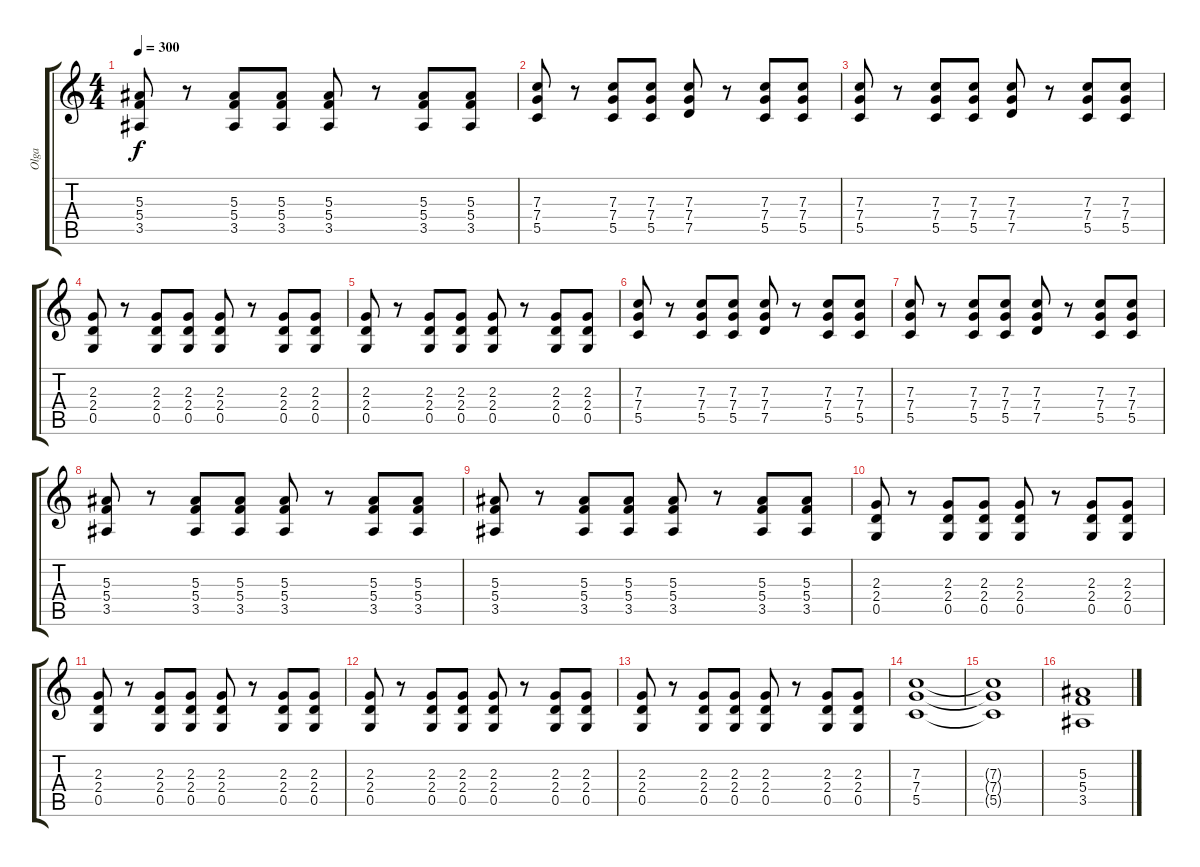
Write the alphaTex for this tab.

\track ("Olga" "Olga") {instrument overdrivenguitar}
\staff {score tabs}
\tuning (D4 A3 F3 C3 G2 D2) {hide}
\ts (4 4)
\tempo 300
\clef g2
\ks c
(5.3 5.4 3.5).8{dy f instrument electricguitarmuted} r.8 (5.3 5.4 3.5).8 (5.3 5.4 3.5).8 (5.3 5.4 3.5).8 r.8 (5.3 5.4 3.5).8 (5.3 5.4 3.5).8 |
(7.3 7.4 5.5).8{instrument electricguitarmuted} r.8 (7.3 7.4 5.5).8 (7.3 7.4 5.5).8 (7.3 7.4 7.5).8 r.8 (7.3 7.4 5.5).8 (7.3 7.4 5.5).8 |
(7.3 7.4 5.5).8{instrument electricguitarmuted} r.8 (7.3 7.4 5.5).8 (7.3 7.4 5.5).8 (7.3 7.4 7.5).8 r.8 (7.3 7.4 5.5).8 (7.3 7.4 5.5).8 |
(2.3 2.4 0.5).8{instrument electricguitarmuted} r.8 (2.3 2.4 0.5).8 (2.3 2.4 0.5).8 (2.3 2.4 0.5).8 r.8 (2.3 2.4 0.5).8 (2.3 2.4 0.5).8 |
(2.3 2.4 0.5).8{instrument electricguitarmuted} r.8 (2.3 2.4 0.5).8 (2.3 2.4 0.5).8 (2.3 2.4 0.5).8 r.8 (2.3 2.4 0.5).8 (2.3 2.4 0.5).8 |
(7.3 7.4 5.5).8{instrument electricguitarmuted} r.8 (7.3 7.4 5.5).8 (7.3 7.4 5.5).8 (7.3 7.4 7.5).8 r.8 (7.3 7.4 5.5).8 (7.3 7.4 5.5).8 |
(7.3 7.4 5.5).8{instrument electricguitarmuted} r.8 (7.3 7.4 5.5).8 (7.3 7.4 5.5).8 (7.3 7.4 7.5).8 r.8 (7.3 7.4 5.5).8 (7.3 7.4 5.5).8 |
(5.3 5.4 3.5).8{instrument electricguitarmuted} r.8 (5.3 5.4 3.5).8 (5.3 5.4 3.5).8 (5.3 5.4 3.5).8 r.8 (5.3 5.4 3.5).8 (5.3 5.4 3.5).8 |
(5.3 5.4 3.5).8{instrument electricguitarmuted} r.8 (5.3 5.4 3.5).8 (5.3 5.4 3.5).8 (5.3 5.4 3.5).8 r.8 (5.3 5.4 3.5).8 (5.3 5.4 3.5).8 |
(2.3 2.4 0.5).8{instrument electricguitarmuted} r.8 (2.3 2.4 0.5).8 (2.3 2.4 0.5).8 (2.3 2.4 0.5).8 r.8 (2.3 2.4 0.5).8 (2.3 2.4 0.5).8 |
(2.3 2.4 0.5).8{instrument electricguitarmuted} r.8 (2.3 2.4 0.5).8 (2.3 2.4 0.5).8 (2.3 2.4 0.5).8 r.8 (2.3 2.4 0.5).8 (2.3 2.4 0.5).8 |
(2.3 2.4 0.5).8{instrument electricguitarmuted} r.8 (2.3 2.4 0.5).8 (2.3 2.4 0.5).8 (2.3 2.4 0.5).8 r.8 (2.3 2.4 0.5).8 (2.3 2.4 0.5).8 |
(2.3 2.4 0.5).8{instrument electricguitarmuted} r.8 (2.3 2.4 0.5).8 (2.3 2.4 0.5).8 (2.3 2.4 0.5).8 r.8 (2.3 2.4 0.5).8 (2.3 2.4 0.5).8 |
(7.3 7.4 5.5).1{instrument overdrivenguitar} |
(7.3{t} 7.4{t} 5.5{t}).1 |
(5.3 5.4 3.5).1
